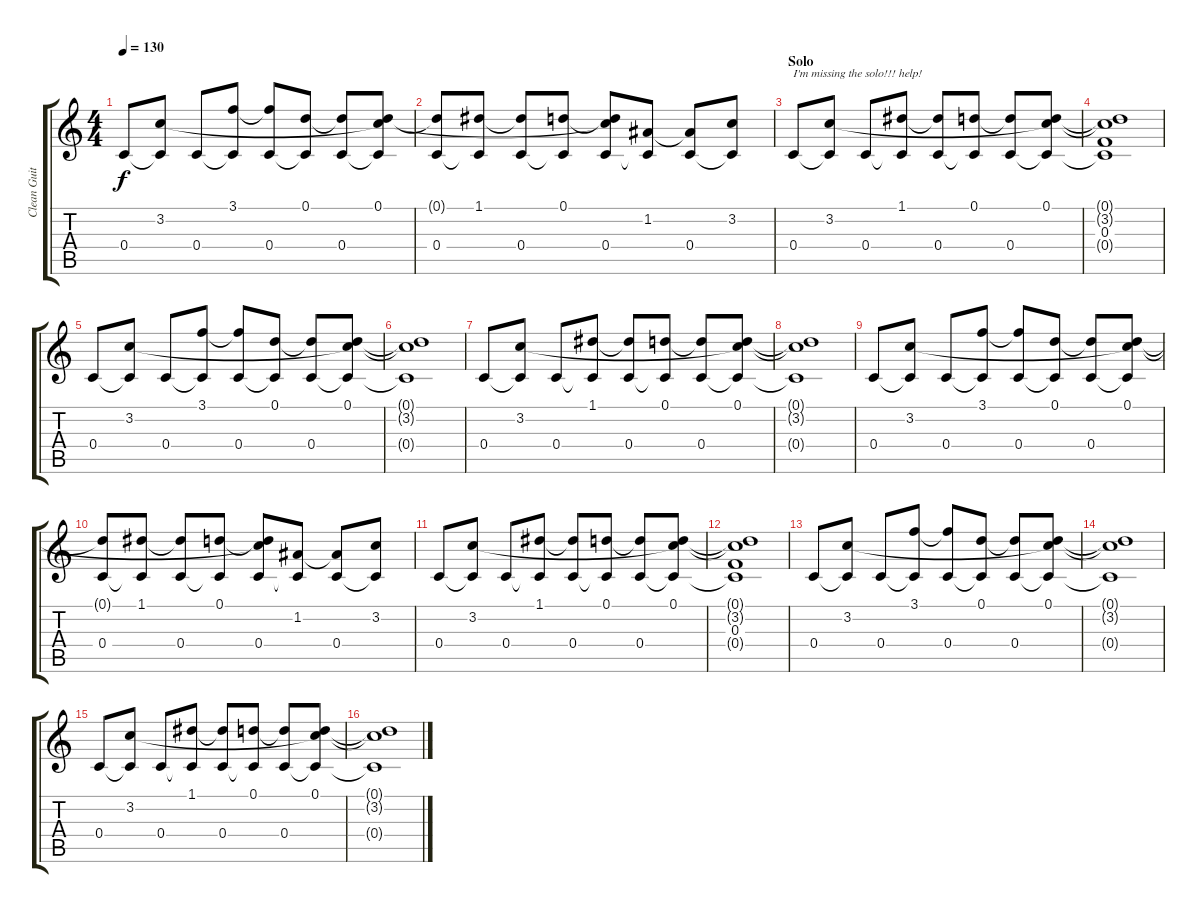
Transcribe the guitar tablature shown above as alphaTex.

\track ("Clean Guitar" "Clean Guit") {instrument electricguitarclean}
\staff {score tabs}
\tuning (D4 A3 F3 C3 G2 D2) {hide}
\ts (4 4)
\tempo 130
\clef g2
\ks c
0.4.8{dy f} (3.2 0.4{t}).8 0.4.8 (3.1 0.4{t}).8 (3.1{t} 0.4).8 (0.1 0.4{t}).8 (0.1{t} 0.4).8 (0.1 3.2{t} 0.4{t}).8 |
(0.1{t} 0.4).8 (1.1 0.4{t}).8 (1.1{t} 0.4).8 (0.1 0.4{t}).8 (0.1{t} 3.2{t} 0.4).8 (1.2 0.4{t}).8 (1.2{t} 0.4).8 (3.2 0.4{t}).8 |
\section ("" "Solo")
0.4.8{txt "I'm missing the solo!!! help!"} (3.2 0.4{t}).8 0.4.8 (1.1 0.4{t}).8 (1.1{t} 0.4).8 (0.1 0.4{t}).8 (0.1{t} 0.4).8 (0.1 3.2{t} 0.4{t}).8 |
(0.1{t} 3.2{t} 0.3 0.4{t}).1 |
0.4.8 (3.2 0.4{t}).8 0.4.8 (3.1 0.4{t}).8 (3.1{t} 0.4).8 (0.1 0.4{t}).8 (0.1{t} 0.4).8 (0.1 3.2{t} 0.4{t}).8 |
(0.1{t} 3.2{t} 0.4{t}).1 |
0.4.8 (3.2 0.4{t}).8 0.4.8 (1.1 0.4{t}).8 (1.1{t} 0.4).8 (0.1 0.4{t}).8 (0.1{t} 0.4).8 (0.1 3.2{t} 0.4{t}).8 |
(0.1{t} 3.2{t} 0.4{t}).1 |
0.4.8 (3.2 0.4{t}).8 0.4.8 (3.1 0.4{t}).8 (3.1{t} 0.4).8 (0.1 0.4{t}).8 (0.1{t} 0.4).8 (0.1 3.2{t} 0.4{t}).8 |
(0.1{t} 0.4).8 (1.1 0.4{t}).8 (1.1{t} 0.4).8 (0.1 0.4{t}).8 (0.1{t} 3.2{t} 0.4).8 (1.2 0.4{t}).8 (1.2{t} 0.4).8 (3.2 0.4{t}).8 |
0.4.8 (3.2 0.4{t}).8 0.4.8 (1.1 0.4{t}).8 (1.1{t} 0.4).8 (0.1 0.4{t}).8 (0.1{t} 0.4).8 (0.1 3.2{t} 0.4{t}).8 |
(0.1{t} 3.2{t} 0.3 0.4{t}).1 |
0.4.8 (3.2 0.4{t}).8 0.4.8 (3.1 0.4{t}).8 (3.1{t} 0.4).8 (0.1 0.4{t}).8 (0.1{t} 0.4).8 (0.1 3.2{t} 0.4{t}).8 |
(0.1{t} 3.2{t} 0.4{t}).1 |
0.4.8 (3.2 0.4{t}).8 0.4.8 (1.1 0.4{t}).8 (1.1{t} 0.4).8 (0.1 0.4{t}).8 (0.1{t} 0.4).8 (0.1 3.2{t} 0.4{t}).8 |
(0.1{t} 3.2{t} 0.4{t}).1
